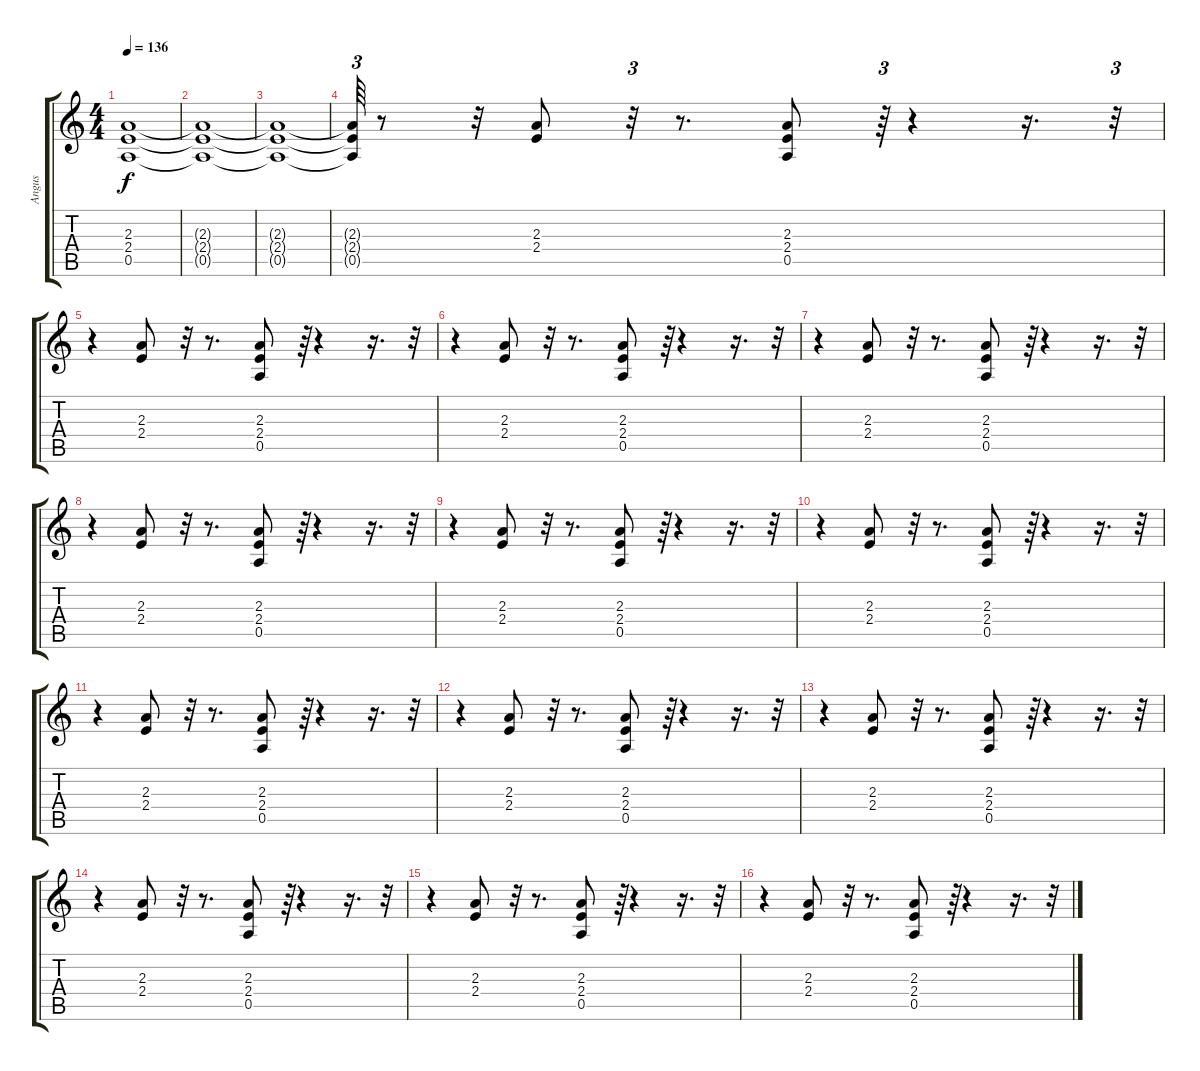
\track ("Angus" "Angus") {instrument distortionguitar}
\staff {score tabs}
\tuning (E4 B3 G3 D3 A2 E2) {hide}
\ts (4 4)
\tempo 136
\clef g2
\ks c
(2.3{t} 2.4{t} 0.5{t}).1{dy f} |
(2.3{t} 2.4{t} 0.5{t}).1 |
(2.3{t} 2.4{t} 0.5{t}).1 |
(2.3{t} 2.4{t} 0.5{t}).64{tu (3 2)} r.8 r.32 (2.3 2.4).8 r.32{tu (3 2)} r.8{d} (2.3 2.4 0.5).8 r.64{tu (3 2)} r.4 r.16{d} r.32{tu (3 2)} |
r.4{tu (3 2)} (2.3 2.4).8 r.32{tu (3 2)} r.8{d} (2.3 2.4 0.5).8 r.64{tu (3 2)} r.4 r.16{d} r.32{tu (3 2)} |
r.4{tu (3 2)} (2.3 2.4).8 r.32{tu (3 2)} r.8{d} (2.3 2.4 0.5).8 r.64{tu (3 2)} r.4 r.16{d} r.32{tu (3 2)} |
r.4{tu (3 2)} (2.3 2.4).8 r.32{tu (3 2)} r.8{d} (2.3 2.4 0.5).8 r.64{tu (3 2)} r.4 r.16{d} r.32{tu (3 2)} |
r.4{tu (3 2)} (2.3 2.4).8 r.32{tu (3 2)} r.8{d} (2.3 2.4 0.5).8 r.64{tu (3 2)} r.4 r.16{d} r.32{tu (3 2)} |
r.4{tu (3 2)} (2.3 2.4).8 r.32{tu (3 2)} r.8{d} (2.3 2.4 0.5).8 r.64{tu (3 2)} r.4 r.16{d} r.32{tu (3 2)} |
r.4{tu (3 2)} (2.3 2.4).8 r.32{tu (3 2)} r.8{d} (2.3 2.4 0.5).8 r.64{tu (3 2)} r.4 r.16{d} r.32{tu (3 2)} |
r.4{tu (3 2)} (2.3 2.4).8 r.32{tu (3 2)} r.8{d} (2.3 2.4 0.5).8 r.64{tu (3 2)} r.4 r.16{d} r.32{tu (3 2)} |
r.4{tu (3 2)} (2.3 2.4).8 r.32{tu (3 2)} r.8{d} (2.3 2.4 0.5).8 r.64{tu (3 2)} r.4 r.16{d} r.32{tu (3 2)} |
r.4{tu (3 2)} (2.3 2.4).8 r.32{tu (3 2)} r.8{d} (2.3 2.4 0.5).8 r.64{tu (3 2)} r.4 r.16{d} r.32{tu (3 2)} |
r.4{tu (3 2)} (2.3 2.4).8 r.32{tu (3 2)} r.8{d} (2.3 2.4 0.5).8 r.64{tu (3 2)} r.4 r.16{d} r.32{tu (3 2)} |
r.4{tu (3 2)} (2.3 2.4).8 r.32{tu (3 2)} r.8{d} (2.3 2.4 0.5).8 r.64{tu (3 2)} r.4 r.16{d} r.32{tu (3 2)} |
r.4{tu (3 2)} (2.3 2.4).8 r.32{tu (3 2)} r.8{d} (2.3 2.4 0.5).8 r.64{tu (3 2)} r.4 r.16{d} r.32{tu (3 2)}
